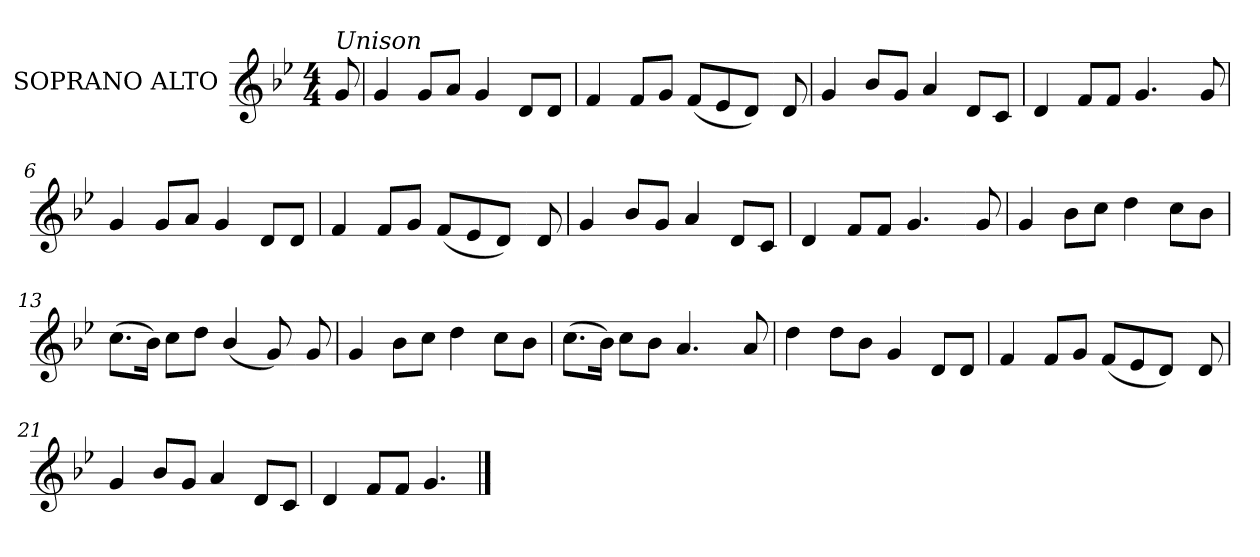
**kern
*part1
*staff1
*I"SOPRANO ALTO
*I'S. A.
!!LO:PB:g=z
*clefG2
*k[b-e-]
*B-:
*M4/4
=
!LO:TX:a:i:t=Unison
8gi/
=
4gi/
8gi/L
8ai/J
4gi/
8di/L
8di/J
=1
4fi/
8fi/L
8gi/J
(8fi/L
8e-i/
8di/J)
!!LO:LB:g=z
=2-
8di/
=3
4gi/
8b-i/L
8gi/J
4ai/
8di/L
8ci/J
=4
4di/
8fi/L
8fi/J
4.gi/
!!LO:LB:g=z
=5-
8gi/
=6
4gi/
8gi/L
8ai/J
4gi/
8di/L
8di/J
=7
4fi/
8fi/L
8gi/J
(8fi/L
8e-i/
8di/J)
!!LO:LB:g=z
=8-
8di/
=9
4gi/
8b-i/L
8gi/J
4ai/
8di/L
8ci/J
=10
4di/
8fi/L
8fi/J
4.gi/
!!LO:LB:g=z
=11-
8gi/
=12
4gi/
8b-i\L
8cci\J
4ddi\
8cci\L
8b-i\J
=13
(8.cci\L
16b-i\Jk)
8cci\L
8ddi\J
(4b-i/
8gi/)
!!LO:LB:g=z
=14-
8gi/
=15
4gi/
8b-i\L
8cci\J
4ddi\
8cci\L
8b-i\J
=16
(8.cci\L
16b-i\Jk)
8cci\L
8b-i\J
4.ai/
!!LO:LB:g=z
=17-
8ai/
=18
4ddi\
8ddi\L
8b-i\J
4gi/
8di/L
8di/J
=19
4fi/
8fi/L
8gi/J
(8fi/L
8e-i/
8di/J)
!!LO:LB:g=z
=20-
8di/
=21
4gi/
8b-i/L
8gi/J
4ai/
8di/L
8ci/J
=22
4di/
8fi/L
8fi/J
4.gi/
==
*-
